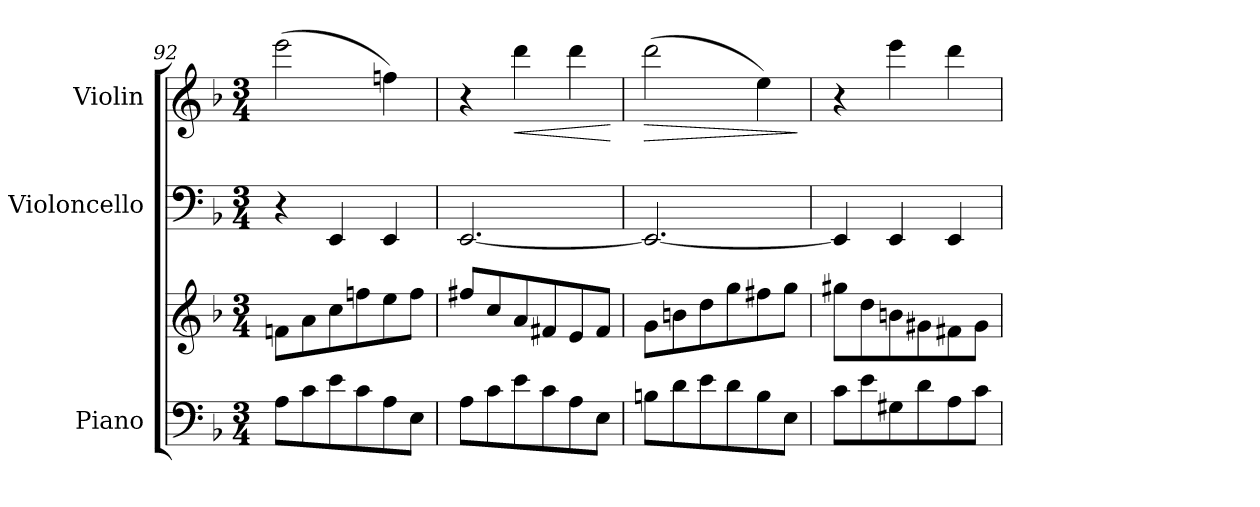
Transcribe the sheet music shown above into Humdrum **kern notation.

**kern	**kern	**kern	**kern	**dynam
*part3	*part3	*part2	*part1	*part1
*staff4	*staff3	*staff2	*staff1	*staff1
*I"Piano	*	*I"Violoncello	*I"Violin	*
*I'Pno	*	*I'Vc	*I'Vln	*
*clefF4	*clefG2	*clefF4	*clefG2	*
*k[b-]	*k[b-]	*k[b-]	*k[b-]	*
*M3/4	*M3/4	*M3/4	*M3/4	*
=92	=92	=92	=92	=92
8A\L	8fn\L	4r	(>2eee\	.
8c\	8a\	.	.	.
8e\	8cc\	4EE/	.	.
8c\	8ffn\	.	.	.
8A\	8ee\	4EE/	4ffn\)	.
8E\J	8ff\J	.	.	.
=93	=93	=93	=93	=93
8A\L	8ff#X/L	[2.EE/	4r	.
8c\	8cc/	.	.	.
!	!	!	!	!LO:HP:b
8e\	8a/	.	4ddd\	<
8c\	8f#X/	.	.	.
8A\	8e/	.	4ddd\	.
8E\J	8f#/J	.	.	.
.	.	.	.	[
=94	=94	=94	=94	=94
!	!	!	!	!LO:HP:b
8Bn\L	8g\L	2.EE/_	(>2ddd\	>
8d\	8bn\	.	.	.
8e\	8dd\	.	.	.
8d\	8gg\	.	.	.
8B\	8ff#X\	.	4ee\)	.
8E\J	8gg\J	.	.	.
.	.	.	.	]
=95	=95	=95	=95	=95
8c\L	8gg#X\L	4EE/]	4r	.
8e\	8dd\	.	.	.
8G#X\	8bn\	4EE/	4eee\	.
8d\	8g#X\	.	.	.
8A\	8f#X\	4EE/	4ddd\	.
8c\J	8g#\J	.	.	.
=	=	=	=	=
*-	*-	*-	*-	*-
